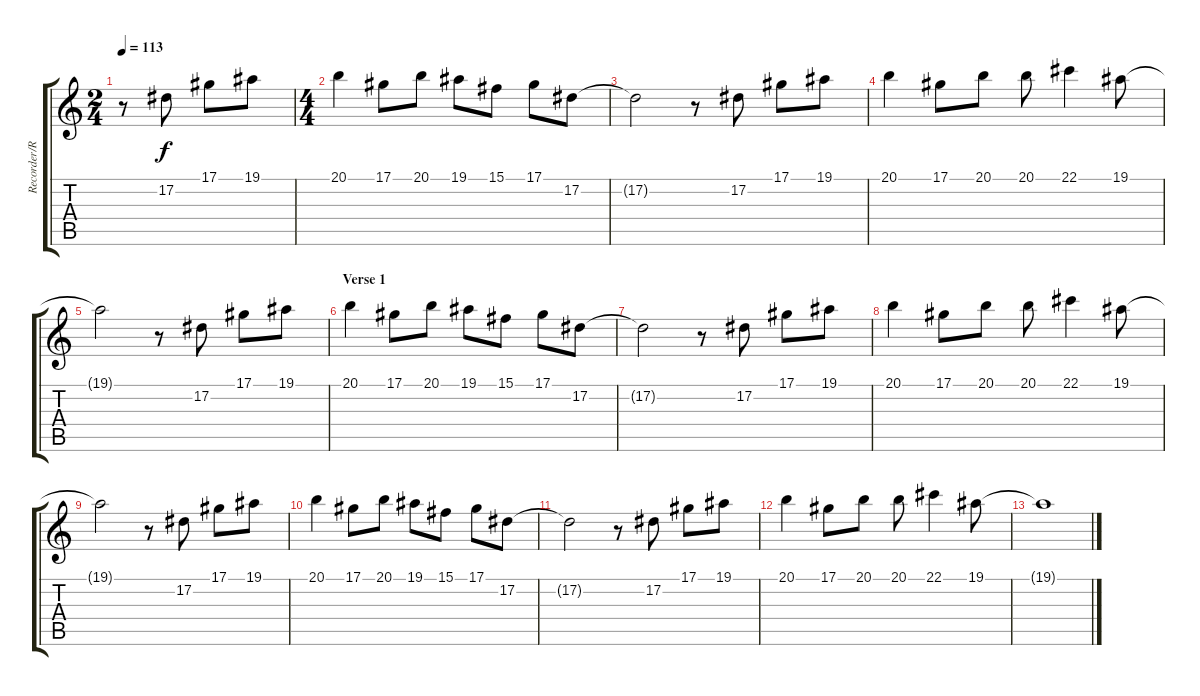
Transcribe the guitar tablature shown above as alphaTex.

\track ("Recorder/Rev. Cymbal" "Recorder/R") {instrument recorder}
\staff {score tabs}
\tuning (Eb4 Bb3 Gb3 Db3 Ab2 Eb2) {hide}
\ts (2 4)
\tempo 113
\clef g2
\ks c
r.8{dy f instrument recorder} 17.2.8 17.1.8 19.1.8 |
\ts (4 4)
20.1.4 17.1.8 20.1.8 19.1.8 15.1.8 17.1.8 17.2.8 |
17.2{t}.2 r.8 17.2.8 17.1.8 19.1.8 |
20.1.4 17.1.8 20.1.8 20.1.8 22.1.4 19.1.8 |
19.1{t}.2 r.8 17.2.8 17.1.8 19.1.8 |
\section ("" "Verse 1")
20.1.4 17.1.8 20.1.8 19.1.8 15.1.8 17.1.8 17.2.8 |
17.2{t}.2 r.8 17.2.8 17.1.8 19.1.8 |
20.1.4 17.1.8 20.1.8 20.1.8 22.1.4 19.1.8 |
19.1{t}.2 r.8 17.2.8 17.1.8 19.1.8 |
20.1.4 17.1.8 20.1.8 19.1.8 15.1.8 17.1.8 17.2.8 |
17.2{t}.2 r.8 17.2.8 17.1.8 19.1.8 |
20.1.4 17.1.8 20.1.8 20.1.8 22.1.4 19.1.8 |
19.1{t}.1
